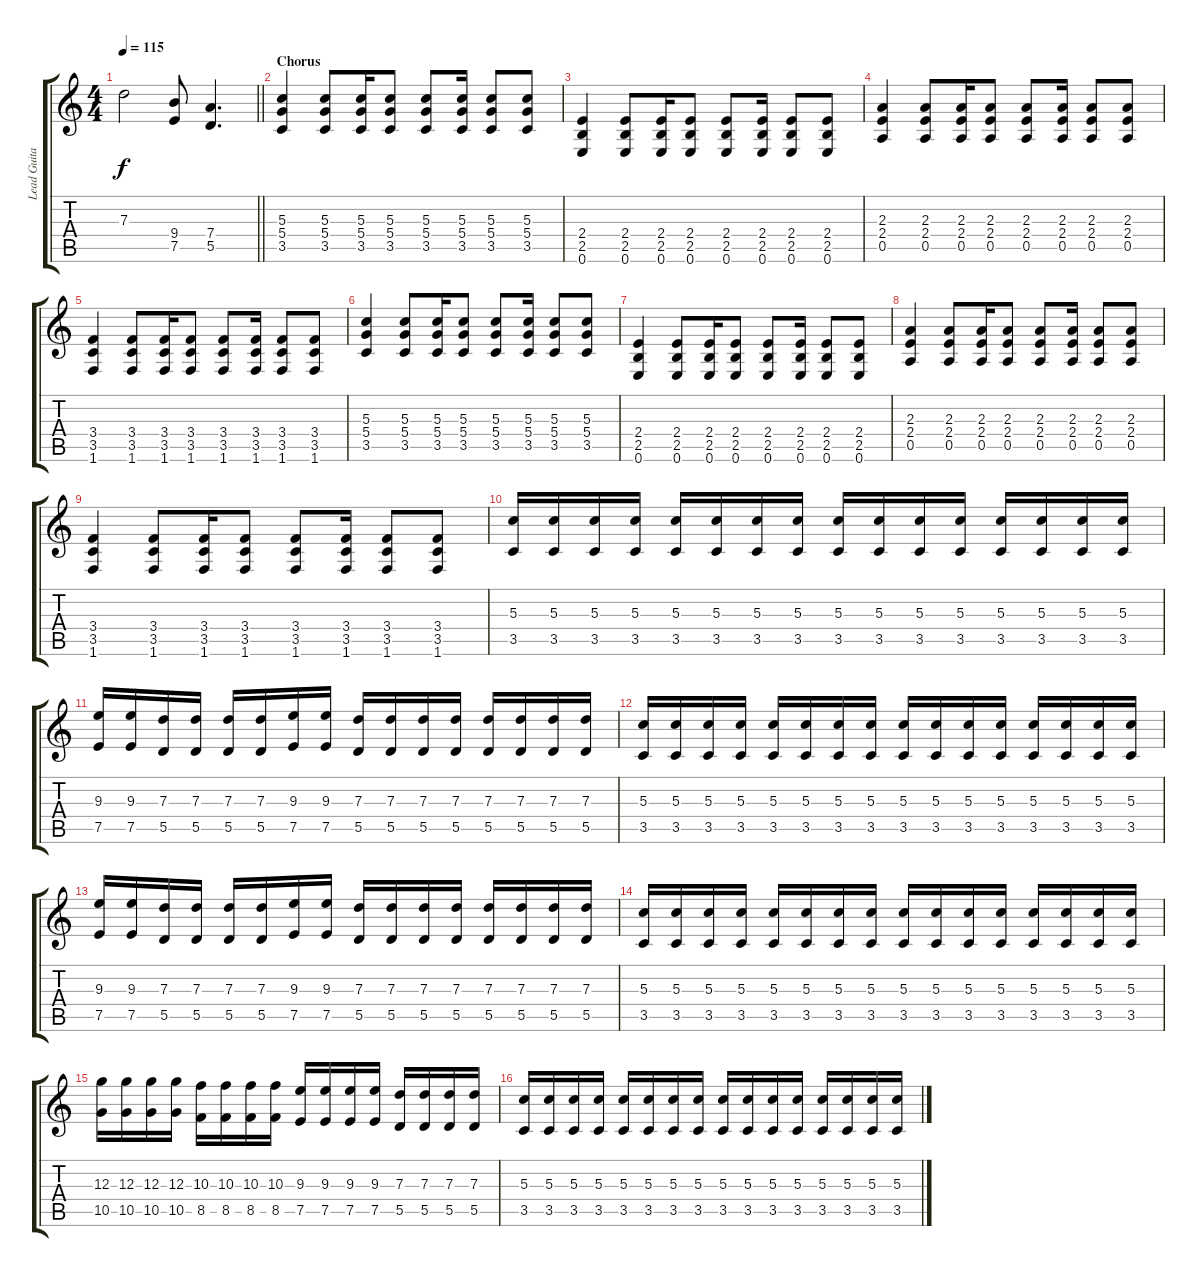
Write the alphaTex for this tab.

\track ("Lead Guitar" "Lead Guita") {instrument overdrivenguitar}
\staff {score tabs}
\tuning (E4 B3 G3 D3 A2 E2) {hide}
\ts (4 4)
\tempo 115
\clef g2
\barLineRight lightlight
\ks c
7.3{t}.2{dy f} (9.4 7.5).8 (7.4 5.5).4{d} |
\section ("" "Chorus")
(5.3 5.4 3.5).4 (5.3 5.4 3.5).8 (5.3 5.4 3.5).16 (5.3 5.4 3.5).8 (5.3 5.4 3.5).8 (5.3 5.4 3.5).16 (5.3 5.4 3.5).8 (5.3 5.4 3.5).8 |
(2.4 2.5 0.6).4 (2.4 2.5 0.6).8 (2.4 2.5 0.6).16 (2.4 2.5 0.6).8 (2.4 2.5 0.6).8 (2.4 2.5 0.6).16 (2.4 2.5 0.6).8 (2.4 2.5 0.6).8 |
(2.3 2.4 0.5).4 (2.3 2.4 0.5).8 (2.3 2.4 0.5).16 (2.3 2.4 0.5).8 (2.3 2.4 0.5).8 (2.3 2.4 0.5).16 (2.3 2.4 0.5).8 (2.3 2.4 0.5).8 |
(3.4 3.5 1.6).4 (3.4 3.5 1.6).8 (3.4 3.5 1.6).16 (3.4 3.5 1.6).8 (3.4 3.5 1.6).8 (3.4 3.5 1.6).16 (3.4 3.5 1.6).8 (3.4 3.5 1.6).8 |
(5.3 5.4 3.5).4 (5.3 5.4 3.5).8 (5.3 5.4 3.5).16 (5.3 5.4 3.5).8 (5.3 5.4 3.5).8 (5.3 5.4 3.5).16 (5.3 5.4 3.5).8 (5.3 5.4 3.5).8 |
(2.4 2.5 0.6).4 (2.4 2.5 0.6).8 (2.4 2.5 0.6).16 (2.4 2.5 0.6).8 (2.4 2.5 0.6).8 (2.4 2.5 0.6).16 (2.4 2.5 0.6).8 (2.4 2.5 0.6).8 |
(2.3 2.4 0.5).4 (2.3 2.4 0.5).8 (2.3 2.4 0.5).16 (2.3 2.4 0.5).8 (2.3 2.4 0.5).8 (2.3 2.4 0.5).16 (2.3 2.4 0.5).8 (2.3 2.4 0.5).8 |
(3.4 3.5 1.6).4 (3.4 3.5 1.6).8 (3.4 3.5 1.6).16 (3.4 3.5 1.6).8 (3.4 3.5 1.6).8 (3.4 3.5 1.6).16 (3.4 3.5 1.6).8 (3.4 3.5 1.6).8 |
(5.3 3.5).16 (5.3 3.5).16 (5.3 3.5).16 (5.3 3.5).16 (5.3 3.5).16 (5.3 3.5).16 (5.3 3.5).16 (5.3 3.5).16 (5.3 3.5).16 (5.3 3.5).16 (5.3 3.5).16 (5.3 3.5).16 (5.3 3.5).16 (5.3 3.5).16 (5.3 3.5).16 (5.3 3.5).16 |
(9.3 7.5).16 (9.3 7.5).16 (7.3 5.5).16 (7.3 5.5).16 (7.3 5.5).16 (7.3 5.5).16 (9.3 7.5).16 (9.3 7.5).16 (7.3 5.5).16 (7.3 5.5).16 (7.3 5.5).16 (7.3 5.5).16 (7.3 5.5).16 (7.3 5.5).16 (7.3 5.5).16 (7.3 5.5).16 |
(5.3 3.5).16 (5.3 3.5).16 (5.3 3.5).16 (5.3 3.5).16 (5.3 3.5).16 (5.3 3.5).16 (5.3 3.5).16 (5.3 3.5).16 (5.3 3.5).16 (5.3 3.5).16 (5.3 3.5).16 (5.3 3.5).16 (5.3 3.5).16 (5.3 3.5).16 (5.3 3.5).16 (5.3 3.5).16 |
(9.3 7.5).16 (9.3 7.5).16 (7.3 5.5).16 (7.3 5.5).16 (7.3 5.5).16 (7.3 5.5).16 (9.3 7.5).16 (9.3 7.5).16 (7.3 5.5).16 (7.3 5.5).16 (7.3 5.5).16 (7.3 5.5).16 (7.3 5.5).16 (7.3 5.5).16 (7.3 5.5).16 (7.3 5.5).16 |
(5.3 3.5).16 (5.3 3.5).16 (5.3 3.5).16 (5.3 3.5).16 (5.3 3.5).16 (5.3 3.5).16 (5.3 3.5).16 (5.3 3.5).16 (5.3 3.5).16 (5.3 3.5).16 (5.3 3.5).16 (5.3 3.5).16 (5.3 3.5).16 (5.3 3.5).16 (5.3 3.5).16 (5.3 3.5).16 |
(12.3 10.5).16 (12.3 10.5).16 (12.3 10.5).16 (12.3 10.5).16 (10.3 8.5).16 (10.3 8.5).16 (10.3 8.5).16 (10.3 8.5).16 (9.3 7.5).16 (9.3 7.5).16 (9.3 7.5).16 (9.3 7.5).16 (7.3 5.5).16 (7.3 5.5).16 (7.3 5.5).16 (7.3 5.5).16 |
(5.3 3.5).16 (5.3 3.5).16 (5.3 3.5).16 (5.3 3.5).16 (5.3 3.5).16 (5.3 3.5).16 (5.3 3.5).16 (5.3 3.5).16 (5.3 3.5).16 (5.3 3.5).16 (5.3 3.5).16 (5.3 3.5).16 (5.3 3.5).16 (5.3 3.5).16 (5.3 3.5).16 (5.3 3.5).16
